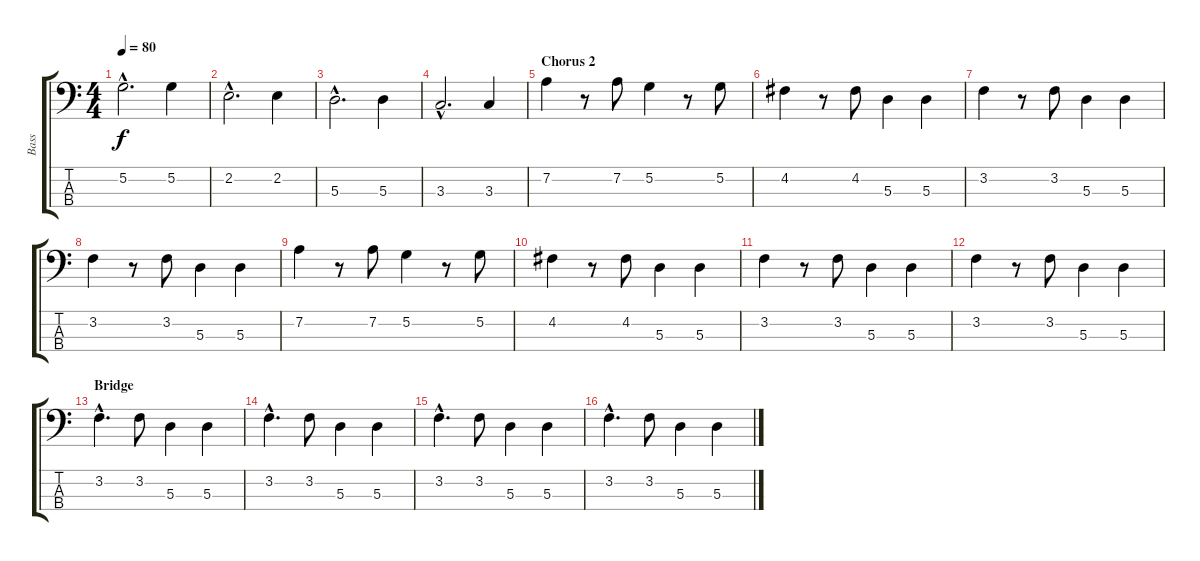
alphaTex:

\track ("Bass" "Bass") {instrument electricbassfinger}
\staff {score tabs}
\tuning (G2 D2 A1 E1) {hide}
\ts (4 4)
\tempo 80
\clef f4
\ks c
5.2{hac}.2{d dy f} 5.2.4 |
2.2{hac}.2{d} 2.2.4 |
5.3{hac}.2{d} 5.3.4 |
3.3{hac}.2{d} 3.3.4 |
\section ("" "Chorus 2")
7.2.4 r.8 7.2.8 5.2.4 r.8 5.2.8 |
4.2.4 r.8 4.2.8 5.3.4 5.3.4 |
3.2.4 r.8 3.2.8 5.3.4 5.3.4 |
3.2.4 r.8 3.2.8 5.3.4 5.3.4 |
7.2.4 r.8 7.2.8 5.2.4 r.8 5.2.8 |
4.2.4 r.8 4.2.8 5.3.4 5.3.4 |
3.2.4 r.8 3.2.8 5.3.4 5.3.4 |
3.2.4 r.8 3.2.8 5.3.4 5.3.4 |
\section ("" "Bridge")
3.2{hac}.4{d} 3.2.8 5.3.4 5.3.4 |
3.2{hac}.4{d} 3.2.8 5.3.4 5.3.4 |
3.2{hac}.4{d} 3.2.8 5.3.4 5.3.4 |
3.2{hac}.4{d} 3.2.8 5.3.4 5.3.4
